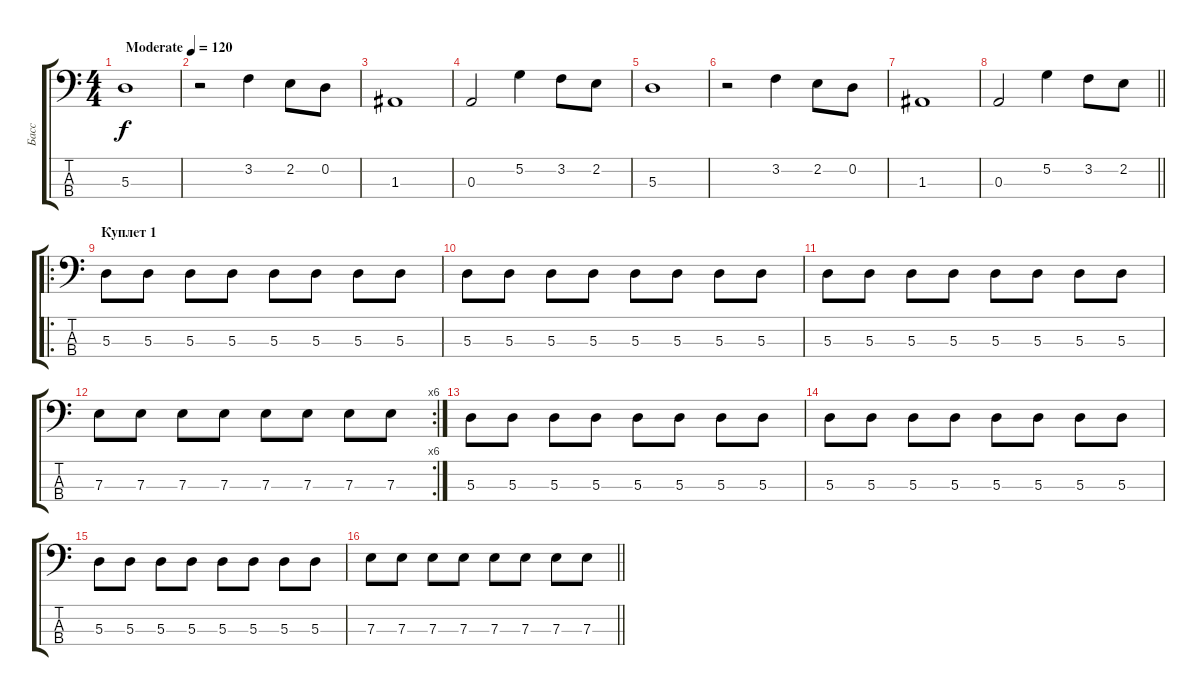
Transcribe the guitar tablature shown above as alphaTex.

\track ("Басс" "Басс") {instrument electricbassfinger}
\staff {score tabs}
\tuning (G2 D2 A1 E1) {hide}
\ts (4 4)
\tempo (120 "Moderate")
\clef f4
\ks c
5.3.1{dy f instrument electricbassfinger} |
r.2 3.2.4 2.2.8 0.2.8 |
1.3.1 |
0.3.2 5.2.4 3.2.8 2.2.8 |
5.3.1 |
r.2 3.2.4 2.2.8 0.2.8 |
1.3.1 |
\barLineRight lightlight
0.3.2 5.2.4 3.2.8 2.2.8 |
\ro
\section ("" "Куплет 1")
5.3.8 5.3.8 5.3.8 5.3.8 5.3.8 5.3.8 5.3.8 5.3.8 |
5.3.8 5.3.8 5.3.8 5.3.8 5.3.8 5.3.8 5.3.8 5.3.8 |
5.3.8 5.3.8 5.3.8 5.3.8 5.3.8 5.3.8 5.3.8 5.3.8 |
\rc 6
7.3.8 7.3.8 7.3.8 7.3.8 7.3.8 7.3.8 7.3.8 7.3.8 |
5.3.8 5.3.8 5.3.8 5.3.8 5.3.8 5.3.8 5.3.8 5.3.8 |
5.3.8 5.3.8 5.3.8 5.3.8 5.3.8 5.3.8 5.3.8 5.3.8 |
5.3.8 5.3.8 5.3.8 5.3.8 5.3.8 5.3.8 5.3.8 5.3.8 |
\barLineRight lightlight
7.3.8 7.3.8 7.3.8 7.3.8 7.3.8 7.3.8 7.3.8 7.3.8
